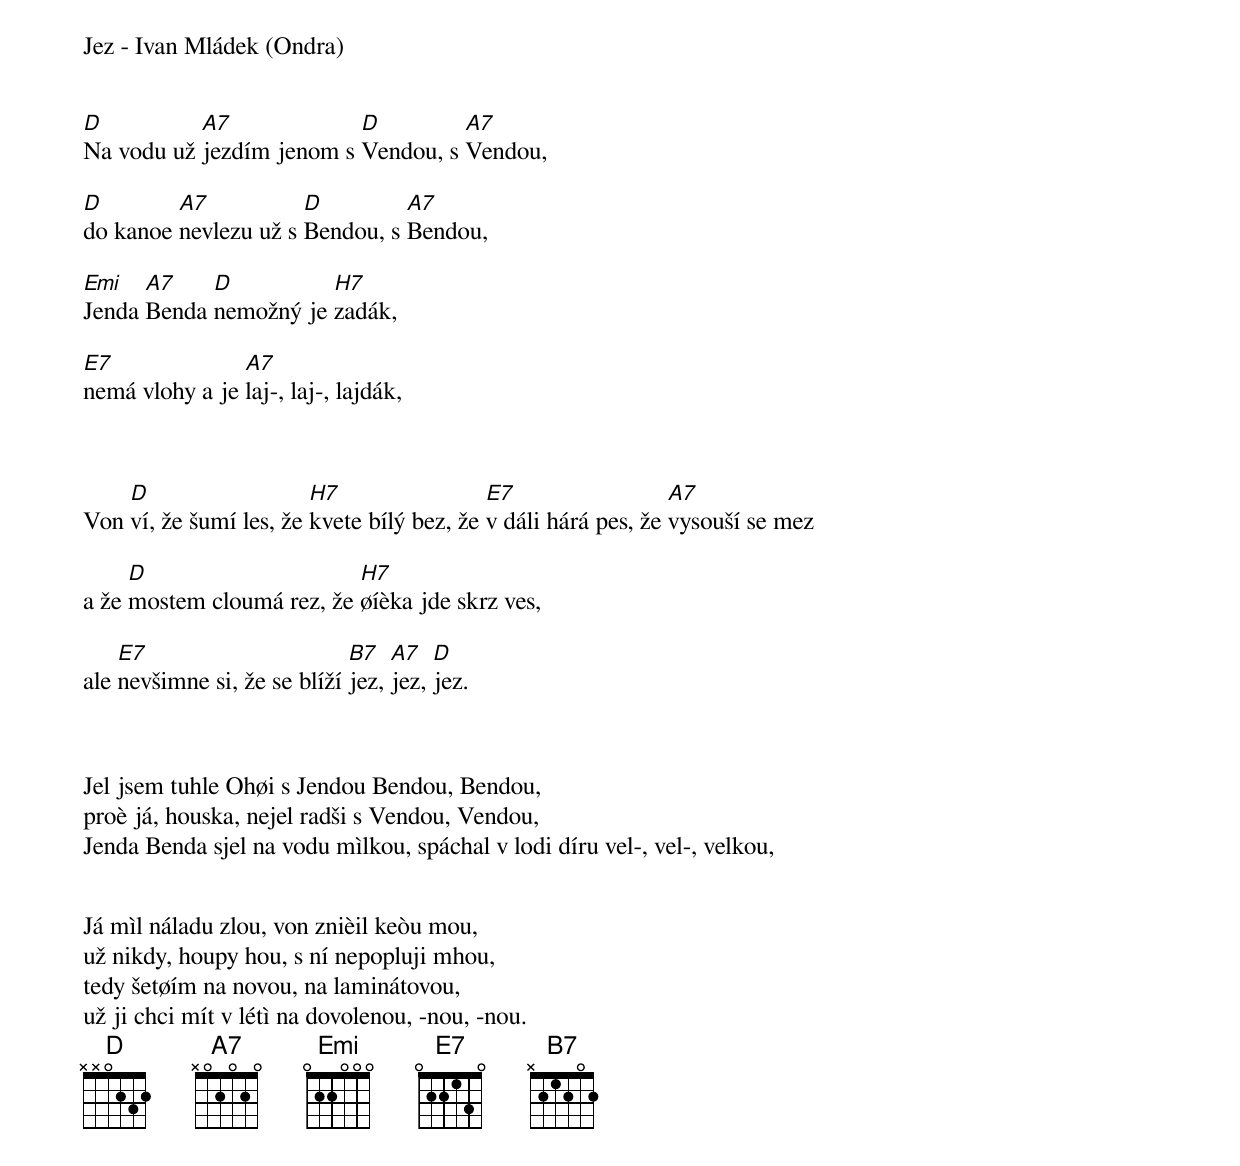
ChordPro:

Jez - Ivan Mládek (Ondra)


[D]Na vodu už [A7]jezdím jenom s [D]Vendou, s [A7]Vendou,

[D]do kanoe [A7]nevlezu už s [D]Bendou, s [A7]Bendou,

[Emi]Jenda [A7]Benda [D]nemožný je [H7]zadák,

[E7]nemá vlohy a je [A7]laj-, laj-, lajdák,



Von [D]ví, že šumí les, že [H7]kvete bílý bez, že [E7]v dáli hárá pes, že [A7]vysouší se mez

a že [D]mostem cloumá rez, že [H7]øíèka jde skrz ves,

ale [E7]nevšimne si, že se blíží [B7]jez, [A7]jez, [D]jez.



Jel jsem tuhle Ohøi s Jendou Bendou, Bendou,
proè já, houska, nejel radši s Vendou, Vendou,
Jenda Benda sjel na vodu mìlkou, spáchal v lodi díru vel-, vel-, velkou,


Já mìl náladu zlou, von znièil keòu mou,
už nikdy, houpy hou, s ní nepopluji mhou,
tedy šetøím na novou, na laminátovou,
už ji chci mít v létì na dovolenou, -nou, -nou.
